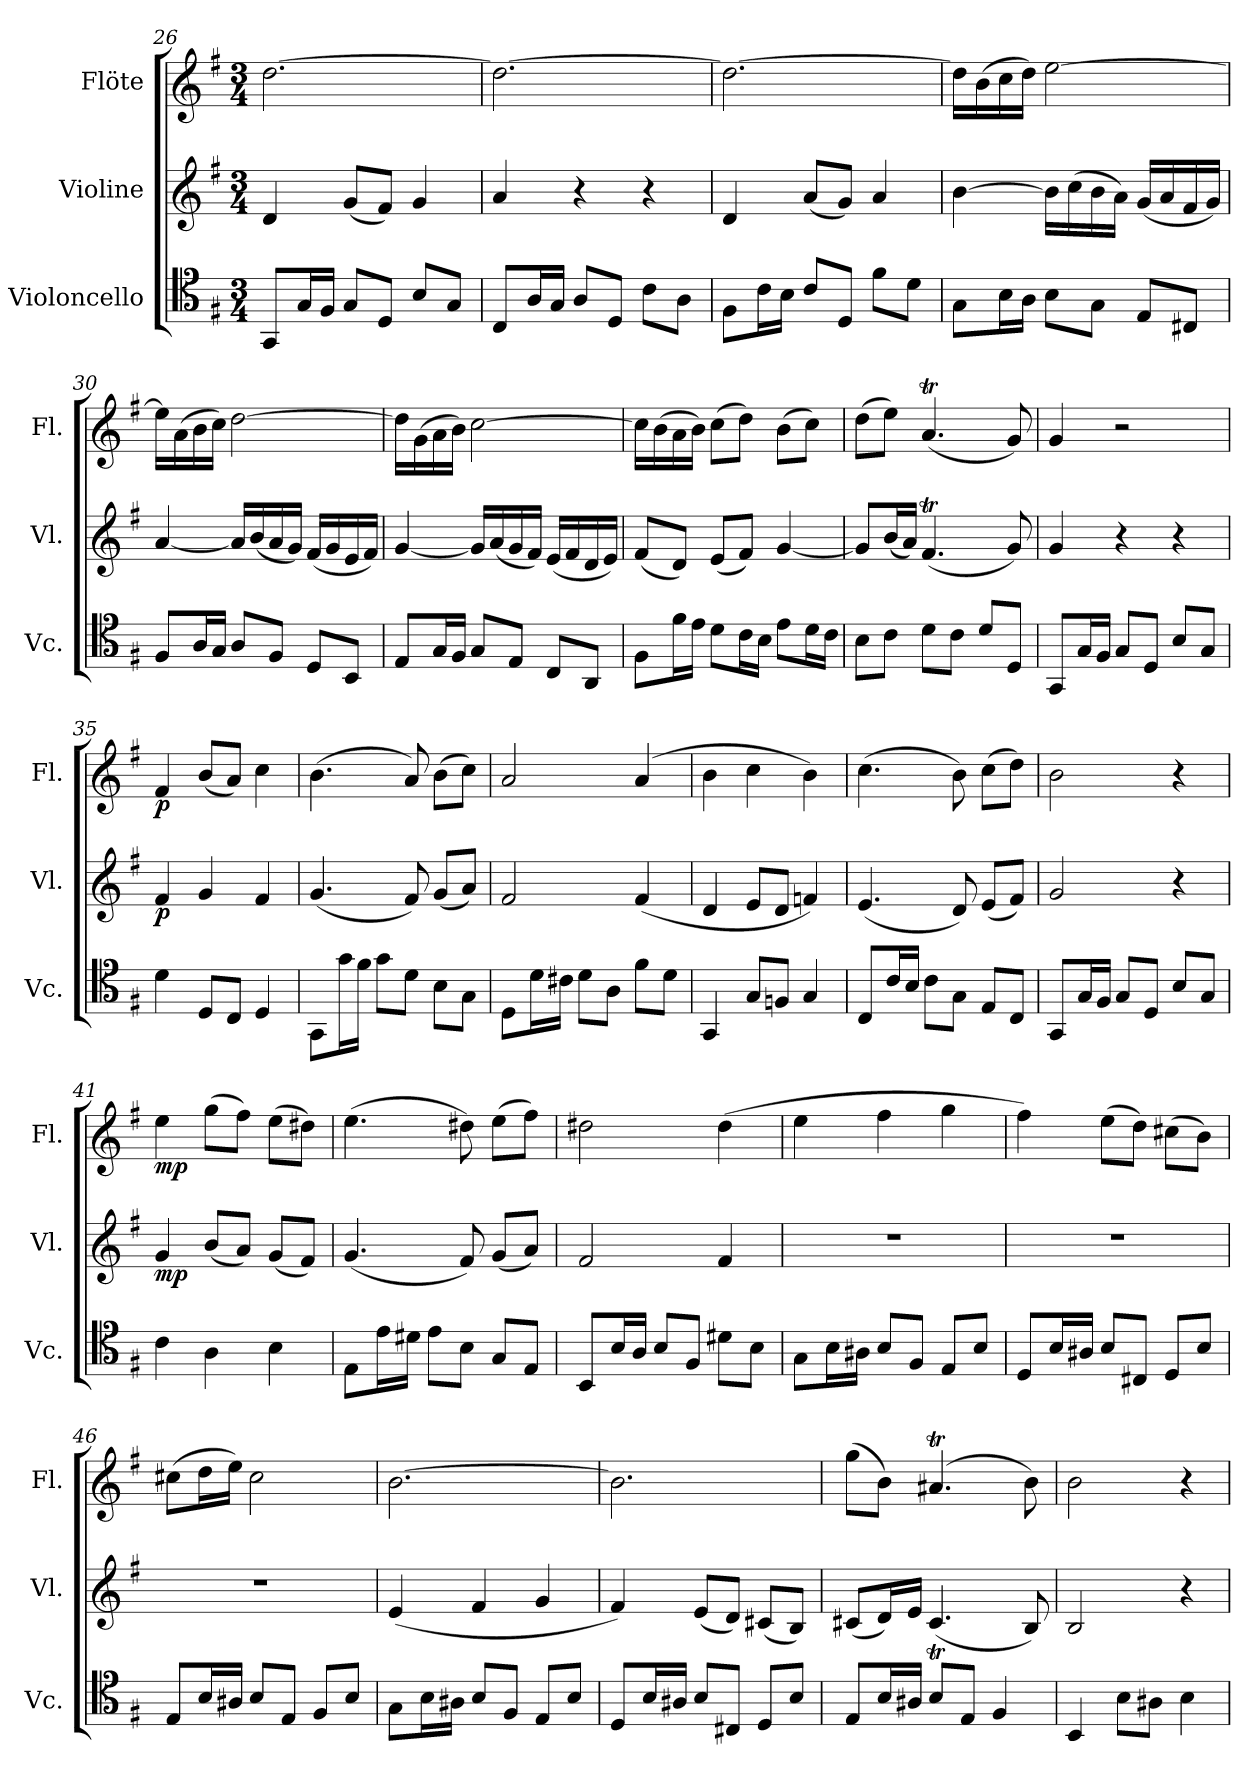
**kern	**kern	**dynam	**kern	**dynam
*part3	*part2	*part2	*part1	*part1
*staff3	*staff2	*staff2	*staff1	*staff1
*I"Violoncello	*I"Violine	*	*I"Flöte	*
*I'Vc.	*I'Vl.	*	*I'Fl.	*
!!LO:PB:g=z
*clefC4	*clefG2	*	*clefG2	*
*k[f#]	*k[f#]	*	*k[f#]	*
*M3/4	*M3/4	*	*M3/4	*
=26	=26	=26	=26	=26
8GG/L	4d/	.	[2.dd\	.
16G/L	.	.	.	.
16F#/JJ	.	.	.	.
8G/L	(<8g/L	.	.	.
8D/J	8f#/J)	.	.	.
8B/L	4g/	.	.	.
8G/J	.	.	.	.
=27	=27	=27	=27	=27
8C/L	4a/	.	2.dd\_	.
16A/L	.	.	.	.
16G/JJ	.	.	.	.
8A/L	4r	.	.	.
8D/J	.	.	.	.
8c\L	4r	.	.	.
8A\J	.	.	.	.
=28	=28	=28	=28	=28
8F#\L	4d/	.	2.dd\_	.
16c\L	.	.	.	.
16B\JJ	.	.	.	.
8c/L	(<8a/L	.	.	.
8D/J	8g/J)	.	.	.
8f#\L	4a/	.	.	.
8d\J	.	.	.	.
=29	=29	=29	=29	=29
8G\L	[4b\	.	16dd\LL]	.
.	.	.	(>16b\	.
16B\L	.	.	16cc\	.
16A\JJ	.	.	16dd\JJ)	.
8B\L	16b\LL]	.	[2ee\	.
.	(>16cc\	.	.	.
8G\J	16b\	.	.	.
.	16a\JJ)	.	.	.
8E/L	(<16g/LL	.	.	.
.	16a/	.	.	.
8C#X/J	16f#/	.	.	.
.	16g/JJ)	.	.	.
=30	=30	=30	=30	=30
8F#/L	[4a/	.	16ee\LL]	.
.	.	.	(>16a\	.
16A/L	.	.	16b\	.
16G/JJ	.	.	16cc\JJ)	.
8A/L	16a/LL]	.	[2dd\	.
.	(<16b/	.	.	.
8F#/J	16a/	.	.	.
.	16g/JJ)	.	.	.
8D/L	(<16f#/LL	.	.	.
.	16g/	.	.	.
8BB/J	16e/	.	.	.
.	16f#/JJ)	.	.	.
!!LO:LB:g=z
=31	=31	=31	=31	=31
8E/L	[4g/	.	16dd\LL]	.
.	.	.	(>16g\	.
16G/L	.	.	16a\	.
16F#/JJ	.	.	16b\JJ)	.
8G/L	16g/LL]	.	[2cc\	.
.	(<16a/	.	.	.
8E/J	16g/	.	.	.
.	16f#/JJ)	.	.	.
8C/L	(<16e/LL	.	.	.
.	16f#/	.	.	.
8AA/J	16d/	.	.	.
.	16e/JJ)	.	.	.
=32	=32	=32	=32	=32
8F#\L	(<8f#/L	.	16cc\LL]	.
.	.	.	(>16b\	.
16f#\L	8d/J)	.	16a\	.
16e\JJ	.	.	16b\JJ)	.
8d\L	(<8e/L	.	(>8cc\L	.
16c\L	8f#/J)	.	8dd\J)	.
16B\JJ	.	.	.	.
8e\L	[4g/	.	(>8b\L	.
16d\L	.	.	8cc\J)	.
16c\JJ	.	.	.	.
=33	=33	=33	=33	=33
8B\L	8g/L]	.	(>8dd\L	.
8c\J	(<16b/L	.	8ee\J)	.
.	16a/JJ)	.	.	.
8d\L	(<4.f#t/	.	(<4.aT/	.
8c\J	.	.	.	.
8d/L	.	.	.	.
8D/J	8g/)	.	8g/)	.
=34	=34	=34	=34	=34
8GG/L	4g/	.	4g/	.
16G/L	.	.	.	.
16F#/JJ	.	.	.	.
8G/L	4r	.	2r	.
8D/J	.	.	.	.
8B/L	4r	.	.	.
8G/J	.	.	.	.
=35	=35	=35	=35	=35
!	!	!LO:DY:b	!	!LO:DY:b
4d\	4f#/	p	4f#/	p
8D/L	4g/	.	(<8b/L	.
8C/J	.	.	8a/J)	.
4D/	4f#/	.	4cc\	.
!!LO:LB:g=z
=36	=36	=36	=36	=36
8GG\L	(<4.g/	.	(>4.b\	.
16g\L	.	.	.	.
16f#\JJ	.	.	.	.
8g\L	.	.	.	.
8d\J	8f#/)	.	8a/)	.
8B\L	(<8g/L	.	(>8b\L	.
8G\J	8a/J)	.	8cc\J)	.
=37	=37	=37	=37	=37
8D\L	2f#/	.	2a/	.
16d\L	.	.	.	.
16c#X\JJ	.	.	.	.
8d\L	.	.	.	.
8A\J	.	.	.	.
8f#\L	(<4f#/	.	(<4a/	.
8d\J	.	.	.	.
=38	=38	=38	=38	=38
4GG/	4d/	.	4b\	.
8G/L	8e/L	.	4cc\	.
8Fn/J	8d/J	.	.	.
4G/	4fn/)	.	4b\)	.
=39	=39	=39	=39	=39
8C/L	(<4.e/	.	(>4.cc\	.
16c/L	.	.	.	.
16B/JJ	.	.	.	.
8c\L	.	.	.	.
8G\J	8d/)	.	8b\)	.
8E/L	(<8e/L	.	(>8cc\L	.
8C/J	8f#/J)	.	8dd\J)	.
=40	=40	=40	=40	=40
8GG/L	2g/	.	2b\	.
16G/L	.	.	.	.
16F#/JJ	.	.	.	.
8G/L	.	.	.	.
8D/J	.	.	.	.
8B/L	4r	.	4r	.
8G/J	.	.	.	.
=41	=41	=41	=41	=41
!	!	!LO:DY:b	!	!LO:DY:b
4c\	4g/	mp	4ee\	mp
4A\	(<8b/L	.	(>8gg\L	.
.	8a/J)	.	8ff#\J)	.
4B\	(<8g/L	.	(>8ee\L	.
.	8f#/J)	.	8dd#X\J)	.
!!LO:LB:g=z
=42	=42	=42	=42	=42
8E\L	(<4.g/	.	(>4.ee\	.
16e\L	.	.	.	.
16d#X\JJ	.	.	.	.
8e\L	.	.	.	.
8B\J	8f#/)	.	8dd#X\)	.
8G/L	(<8g/L	.	(>8ee\L	.
8E/J	8a/J)	.	8ff#\J)	.
=43	=43	=43	=43	=43
8BB/L	2f#/	.	2dd#X\	.
16B/L	.	.	.	.
16A/JJ	.	.	.	.
8B/L	.	.	.	.
8F#/J	.	.	.	.
8d#X\L	4f#/	.	(>4dd#\	.
8B\J	.	.	.	.
=44	=44	=44	=44	=44
8G\L	2.r	.	4ee\	.
16B\L	.	.	.	.
16A#X\JJ	.	.	.	.
8B/L	.	.	4ff#\	.
8F#/J	.	.	.	.
8E/L	.	.	4gg\	.
8B/J	.	.	.	.
=45	=45	=45	=45	=45
8D/L	2.r	.	4ff#\)	.
16B/L	.	.	.	.
16A#X/JJ	.	.	.	.
8B/L	.	.	(>8ee\L	.
8C#X/J	.	.	8dd\J)	.
8D/L	.	.	(>8cc#X\L	.
8B/J	.	.	8b\J)	.
=46	=46	=46	=46	=46
8E/L	2.r	.	(>8cc#X\L	.
16B/L	.	.	16dd\L	.
16A#X/JJ	.	.	16ee\JJ)	.
8B/L	.	.	2cc#\	.
8E/J	.	.	.	.
8F#/L	.	.	.	.
8B/J	.	.	.	.
!!LO:PB:g=z
=47	=47	=47	=47	=47
8G\L	(<4e/	.	[2.b\	.
16B\L	.	.	.	.
16A#X\JJ	.	.	.	.
8B/L	4f#/	.	.	.
8F#/J	.	.	.	.
8E/L	4g/	.	.	.
8B/J	.	.	.	.
=48	=48	=48	=48	=48
8D/L	4f#/)	.	2.b\]	.
16B/L	.	.	.	.
16A#X/JJ	.	.	.	.
8B/L	(<8e/L	.	.	.
8C#X/J	8d/J)	.	.	.
8D/L	(<8c#X/L	.	.	.
8B/J	8B/J)	.	.	.
=49	=49	=49	=49	=49
*	*^	*	*	*
8E/L	2.ryy	(>8c#X/L	.	(>8gg\L	.
16B/L	.	16d/L)	.	8b\J)	.
16A#X/JJ	.	16e/JJ	.	.	.
8B/L	.	(>4.c#t/	.	(>4.a#Xt/	.
8E/J	.	.	.	.	.
4F#/	.	.	.	.	.
.	.	8B/)	.	8b\)	.
*	*v	*v	*	*	*
=50	=50	=50	=50	=50
4BB/	2B/	.	2b\	.
8B\L	.	.	.	.
8A#X\J	.	.	.	.
4B\	4r	.	4r	.
=	=	=	=	=
*-	*-	*-	*-	*-
